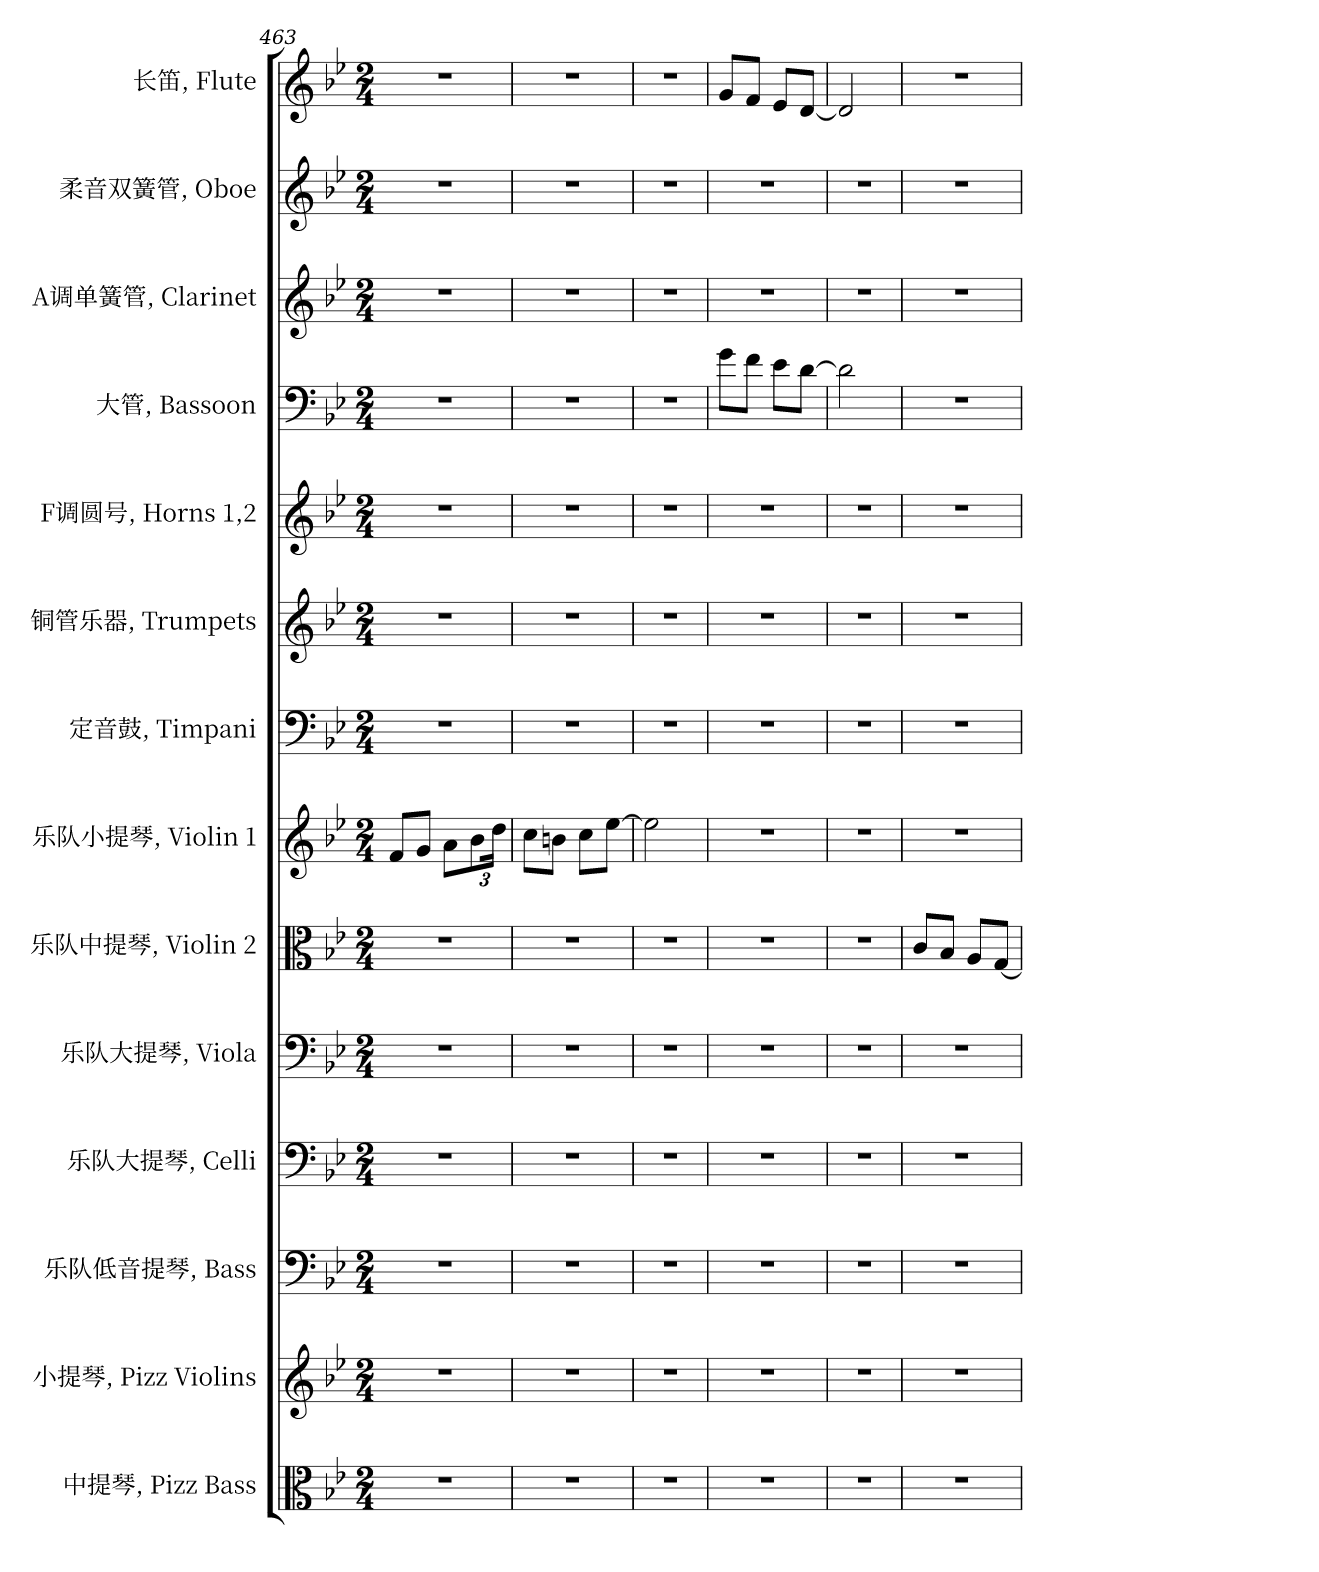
**kern	**kern	**kern	**kern	**kern	**kern	**kern	**kern	**kern	**kern	**kern	**kern	**kern	**kern
*part14	*part13	*part12	*part11	*part10	*part9	*part8	*part7	*part6	*part5	*part4	*part3	*part2	*part1
*staff14	*staff13	*staff12	*staff11	*staff10	*staff9	*staff8	*staff7	*staff6	*staff5	*staff4	*staff3	*staff2	*staff1
*I"中提琴, Pizz Bass	*I"小提琴, Pizz Violins	*I"乐队低音提琴, Bass	*I"乐队大提琴, Celli	*I"乐队大提琴, Viola	*I"乐队中提琴, Violin 2	*I"乐队小提琴, Violin 1	*I"定音鼓, Timpani	*I"铜管乐器, Trumpets	*I"F调圆号, Horns 1,2	*I"大管, Bassoon	*I"A调单簧管, Clarinet	*I"柔音双簧管, Oboe	*I"长笛, Flute
*	*I'Vln.	*	*	*	*	*	*I'Timp.	*	*I'F Hn.	*I'Bsn.	*I'A Cl.	*	*I'Fl.
*clefC3	*clefG2	*clefF4	*clefF4	*clefF4	*clefC3	*clefG2	*clefF4	*clefG2	*clefG2	*clefF4	*clefG2	*clefG2	*clefG2
*	*	*ITrd7c12	*	*	*	*	*	*	*ITrd4c7	*	*ITrd2c3	*ITrd2c3	*
*k[b-e-]	*k[b-e-]	*k[b-e-]	*k[b-e-]	*k[b-e-]	*k[b-e-]	*k[b-e-]	*k[b-e-]	*k[b-e-]	*k[b-e-a-]	*k[b-e-]	*k[f#]	*k[f#]	*k[b-e-]
*M2/4	*M2/4	*M2/4	*M2/4	*M2/4	*M2/4	*M2/4	*M2/4	*M2/4	*M2/4	*M2/4	*M2/4	*M2/4	*M2/4
=463	=463	=463	=463	=463	=463	=463	=463	=463	=463	=463	=463	=463	=463
2r	2r	2r	2r	2r	2r	8f/L	2r	2r	2r	2r	2r	2r	2r
.	.	.	.	.	.	8g/J	.	.	.	.	.	.	.
.	.	.	.	.	.	8a\L	.	.	.	.	.	.	.
*	*	*	*	*	*	*Xbrackettup	*	*	*	*	*	*	*
.	.	.	.	.	.	12b-\	.	.	.	.	.	.	.
.	.	.	.	.	.	24dd\Jk	.	.	.	.	.	.	.
=464	=464	=464	=464	=464	=464	=464	=464	=464	=464	=464	=464	=464	=464
2r	2r	2r	2r	2r	2r	8cc\L	2r	2r	2r	2r	2r	2r	2r
.	.	.	.	.	.	8bn\J	.	.	.	.	.	.	.
.	.	.	.	.	.	8cc\L	.	.	.	.	.	.	.
.	.	.	.	.	.	[8ee-\J	.	.	.	.	.	.	.
=465	=465	=465	=465	=465	=465	=465	=465	=465	=465	=465	=465	=465	=465
*	*	*	*	*	*	*	*	*	*	*	*	*	*MM70
2r	2r	2r	2r	2r	2r	2ee-\]	2r	2r	2r	2r	2r	2r	2r
=466	=466	=466	=466	=466	=466	=466	=466	=466	=466	=466	=466	=466	=466
*	*	*	*	*	*	*	*	*	*	*	*	*	*MM76
2r	2r	2r	2r	2r	2r	2r	2r	2r	2r	8g\L	2r	2r	8g/L
.	.	.	.	.	.	.	.	.	.	8f\J	.	.	8f/J
.	.	.	.	.	.	.	.	.	.	8e-\L	.	.	8e-/L
.	.	.	.	.	.	.	.	.	.	[8d\J	.	.	[8d/J
=467	=467	=467	=467	=467	=467	=467	=467	=467	=467	=467	=467	=467	=467
*	*	*	*	*	*	*	*	*	*	*	*	*	*MM70
2r	2r	2r	2r	2r	2r	2r	2r	2r	2r	2d\]	2r	2r	2d/]
=468	=468	=468	=468	=468	=468	=468	=468	=468	=468	=468	=468	=468	=468
2r	2r	2r	2r	2r	8c/L	2r	2r	2r	2r	2r	2r	2r	2r
.	.	.	.	.	8B-/J	.	.	.	.	.	.	.	.
.	.	.	.	.	8A/L	.	.	.	.	.	.	.	.
.	.	.	.	.	[8G/J	.	.	.	.	.	.	.	.
=	=	=	=	=	=	=	=	=	=	=	=	=	=
*-	*-	*-	*-	*-	*-	*-	*-	*-	*-	*-	*-	*-	*-
